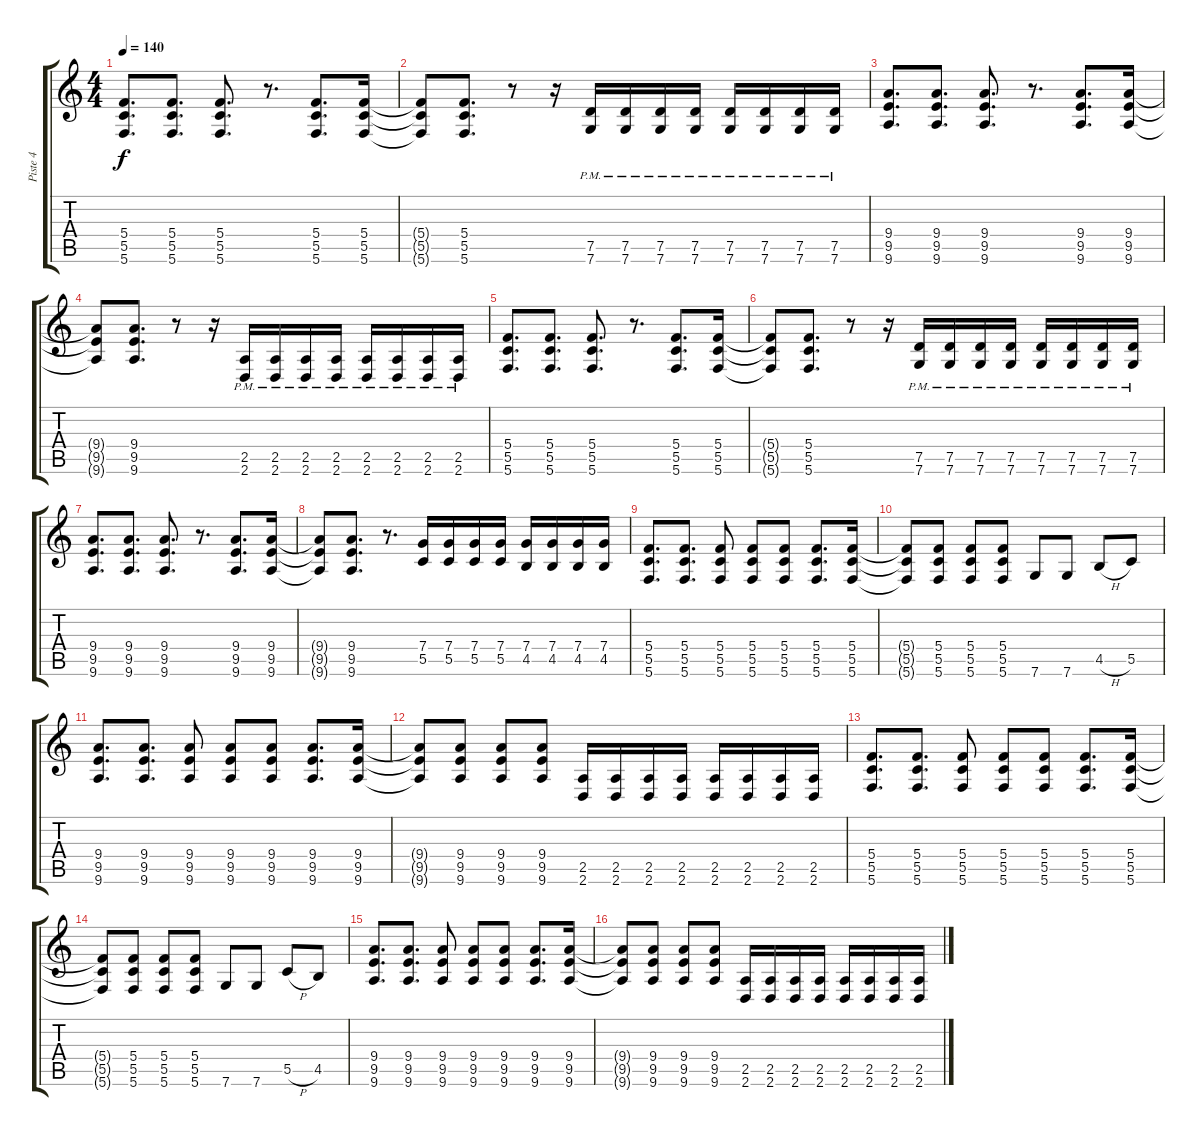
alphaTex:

\track ("Piste 4" "Piste 4") {instrument distortionguitar}
\staff {score tabs}
\tuning (D4 A3 F3 C3 G2 C2) {hide}
\ts (4 4)
\tempo 140
\clef g2
\ks c
(5.4 5.5 5.6).8{d dy f} (5.4 5.5 5.6).8{d} (5.4 5.5 5.6).8{d} r.8{d} (5.4 5.5 5.6).8{d} (5.4 5.5 5.6).16 |
(5.4{t} 5.5{t} 5.6{t}).8 (5.4 5.5 5.6).8{d} r.8 r.16 (7.5{pm} 7.6{pm}).16 (7.5{pm} 7.6{pm}).16 (7.5{pm} 7.6{pm}).16 (7.5{pm} 7.6{pm}).16 (7.5{pm} 7.6{pm}).16 (7.5{pm} 7.6{pm}).16 (7.5{pm} 7.6{pm}).16 (7.5{pm} 7.6{pm}).16 |
(9.4 9.5 9.6).8{d} (9.4 9.5 9.6).8{d} (9.4 9.5 9.6).8{d} r.8{d} (9.4 9.5 9.6).8{d} (9.4 9.5 9.6).16 |
(9.4{t} 9.5{t} 9.6{t}).8 (9.4 9.5 9.6).8{d} r.8 r.16 (2.5{pm} 2.6{pm}).16 (2.5{pm} 2.6{pm}).16 (2.5{pm} 2.6{pm}).16 (2.5{pm} 2.6{pm}).16 (2.5{pm} 2.6{pm}).16 (2.5{pm} 2.6{pm}).16 (2.5{pm} 2.6{pm}).16 (2.5{pm} 2.6{pm}).16 |
(5.4 5.5 5.6).8{d} (5.4 5.5 5.6).8{d} (5.4 5.5 5.6).8{d} r.8{d} (5.4 5.5 5.6).8{d} (5.4 5.5 5.6).16 |
(5.4{t} 5.5{t} 5.6{t}).8 (5.4 5.5 5.6).8{d} r.8 r.16 (7.5{pm} 7.6{pm}).16 (7.5{pm} 7.6{pm}).16 (7.5{pm} 7.6{pm}).16 (7.5{pm} 7.6{pm}).16 (7.5{pm} 7.6{pm}).16 (7.5{pm} 7.6{pm}).16 (7.5{pm} 7.6{pm}).16 (7.5{pm} 7.6{pm}).16 |
(9.4 9.5 9.6).8{d} (9.4 9.5 9.6).8{d} (9.4 9.5 9.6).8{d} r.8{d} (9.4 9.5 9.6).8{d} (9.4 9.5 9.6).16 |
(9.4{t} 9.5{t} 9.6{t}).8 (9.4 9.5 9.6).8{d} r.8{d} (7.4 5.5).16 (7.4 5.5).16 (7.4 5.5).16 (7.4 5.5).16 (7.4 4.5).16 (7.4 4.5).16 (7.4 4.5).16 (7.4 4.5).16 |
(5.4 5.5 5.6).8{d} (5.4 5.5 5.6).8{d} (5.4 5.5 5.6).8 (5.4 5.5 5.6).8 (5.4 5.5 5.6).8 (5.4 5.5 5.6).8{d} (5.4 5.5 5.6).16 |
(5.4{t} 5.5{t} 5.6{t}).8 (5.4 5.5 5.6).8 (5.4 5.5 5.6).8 (5.4 5.5 5.6).8 7.6.8 7.6.8 4.5{h}.8 5.5.8 |
(9.4 9.5 9.6).8{d} (9.4 9.5 9.6).8{d} (9.4 9.5 9.6).8 (9.4 9.5 9.6).8 (9.4 9.5 9.6).8 (9.4 9.5 9.6).8{d} (9.4 9.5 9.6).16 |
(9.4{t} 9.5{t} 9.6{t}).8 (9.4 9.5 9.6).8 (9.4 9.5 9.6).8 (9.4 9.5 9.6).8 (2.5 2.6).16 (2.5 2.6).16 (2.5 2.6).16 (2.5 2.6).16 (2.5 2.6).16 (2.5 2.6).16 (2.5 2.6).16 (2.5 2.6).16 |
(5.4 5.5 5.6).8{d} (5.4 5.5 5.6).8{d} (5.4 5.5 5.6).8 (5.4 5.5 5.6).8 (5.4 5.5 5.6).8 (5.4 5.5 5.6).8{d} (5.4 5.5 5.6).16 |
(5.4{t} 5.5{t} 5.6{t}).8 (5.4 5.5 5.6).8 (5.4 5.5 5.6).8 (5.4 5.5 5.6).8 7.6.8 7.6.8 5.5{h}.8 4.5.8 |
(9.4 9.5 9.6).8{d} (9.4 9.5 9.6).8{d} (9.4 9.5 9.6).8 (9.4 9.5 9.6).8 (9.4 9.5 9.6).8 (9.4 9.5 9.6).8{d} (9.4 9.5 9.6).16 |
(9.4{t} 9.5{t} 9.6{t}).8 (9.4 9.5 9.6).8 (9.4 9.5 9.6).8 (9.4 9.5 9.6).8 (2.5 2.6).16 (2.5 2.6).16 (2.5 2.6).16 (2.5 2.6).16 (2.5 2.6).16 (2.5 2.6).16 (2.5 2.6).16 (2.5 2.6).16
